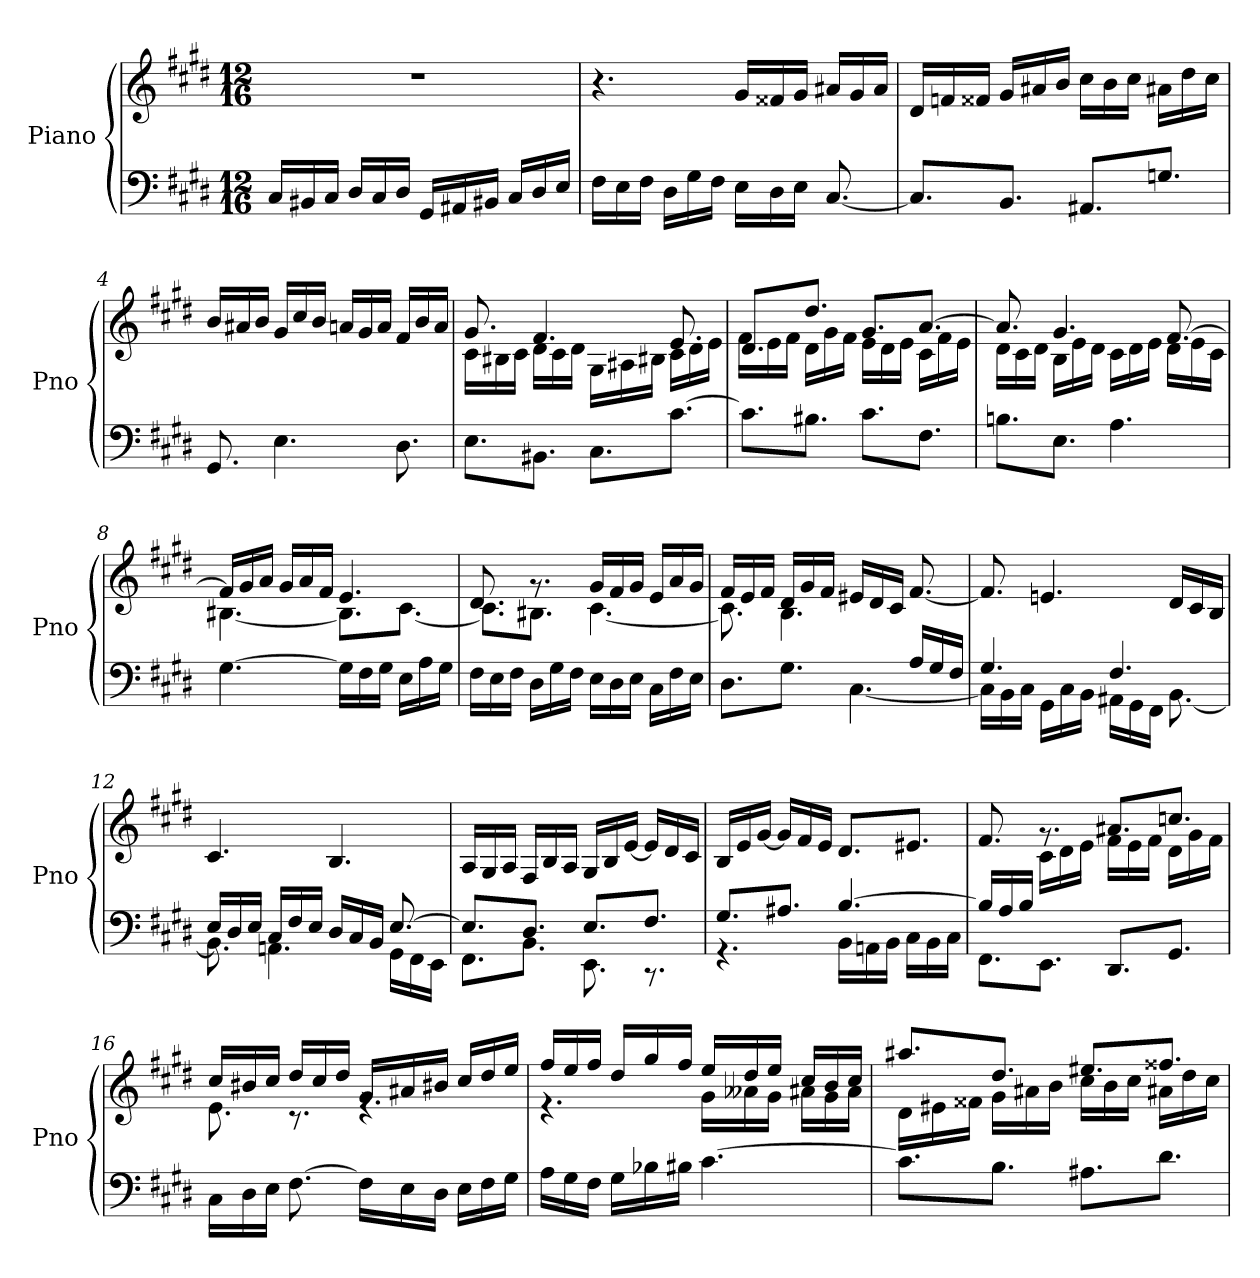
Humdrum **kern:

**kern	**kern
*part1	*part1
*staff2	*staff1
*I"Piano	*
*I'Pno	*
*clefF4	*clefG2
*k[f#c#g#d#]	*k[f#c#g#d#]
*M12/16	*M12/16
=1	=1
16C#/LL	2.r
16BB#X/	.
16C#/JJ	.
16D#/LL	.
16C#/	.
16D#/JJ	.
16GG#/LL	.
16AA#X/	.
16BB#X/JJ	.
16C#/LL	.
16D#/	.
16E/JJ	.
=2	=2
16F#\LL	4.r
16E\	.
16F#\JJ	.
16D#\LL	.
16G#\	.
16F#\JJ	.
16E\LL	16g#/LL
16D#\	16f##X/
16E\JJ	16g#/JJ
[8.C#/	16a#X/LL
.	16g#/
.	16a#/JJ
=3	=3
8.C#/L]	16d#/LL
.	16fni/
.	16f##X/JJ
8.BB/J	16g#/LL
.	16a#X/
.	16b/JJ
8.AA#X/L	16cc#\LL
.	16b\
.	16cc#\JJ
8.Gni/J	16a#X\LL
.	16dd#\
.	16cc#\JJ
!!LO:LB:g=z
=4	=4
8.GG#/	16b/LL
.	16a#X/
.	16b/JJ
4.E\	16g#/LL
.	16cc#/
.	16b/JJ
.	16an/LL
.	16g#/
.	16a/JJ
8.D#\	16f#/LL
.	16b/
.	16a/JJ
=5	=5
*	*^
8.E\L	8.g#/	16c#\LL
.	.	16B#X\
.	.	16c#\JJ
8.BB#X\J	4.f#/	16d#\LL
.	.	16c#\
.	.	16d#\JJ
8.C#\L	.	16G#\LL
.	.	16A#X\
.	.	16B#X\JJ
[8.c#\J	8.e/	16c#\LL
.	.	16d#\
.	.	16e\JJ
=6	=6	=6
8.c#\L]	8.d#/L	16f#\LL
.	.	16e\
.	.	16f#\JJ
8.B#X\J	8.dd#/J	16d#\LL
.	.	16g#\
.	.	16f#\JJ
8.c#\L	8.g#/L	16e\LL
.	.	16d#\
.	.	16e\JJ
8.F#\J	[8.a/J	16c#\LL
.	.	16f#\
.	.	16e\JJ
!!LO:LB:g=z	!!
=7	=7	=7
8.Bn\L	8.a/]	16d#\LL
.	.	16c#\
.	.	16d#\JJ
8.E\J	4.g#/	16B\LL
.	.	16e\
.	.	16d#\JJ
4.A\	.	16c#\LL
.	.	16d#\
.	.	16e\JJ
.	[8.f#/	16d#\LL
.	.	16e\
.	.	16c#\JJ
=8	=8	=8
[4.G#\	16f#/LL]	[4.B#X\
.	16g#/	.
.	16a/JJ	.
.	16g#/LL	.
.	16a/	.
.	16f#/JJ	.
16G#\LL]	4.e/	8.B#\L]
16F#\	.	.
16G#\JJ	.	.
16E\LL	.	[8.c#\J
16A\	.	.
16G#\JJ	.	.
=9	=9	=9
16F#\LL	8.d#/	8.c#\L]
16E\	.	.
16F#\JJ	.	.
16D#\LL	8.rg	8.B#X\J
16G#\	.	.
16F#\JJ	.	.
16E\LL	16g#/LL	[4.c#\
16D#\	16f#/	.
16E\JJ	16g#/JJ	.
16C#\LL	16e/LL	.
16F#\	16a/	.
16E\JJ	16g#/JJ	.
!!LO:LB:g=z	!!
=10	=10	=10
*^	*	*
2ryy	8.D#\L	16f#/LL	8.c#\]
.	.	16e/	.
.	.	16f#/JJ	.
.	8.G#\J	16d#/LL	4.B\
.	.	16g#/	.
.	.	16f#/JJ	.
.	[4.C#\	16e#X/LL	.
.	.	16d#/	.
16ryy	.	16c#/JJ	.
16A/LL	.	[8.f#/	8.ryy
16G#/	.	.	.
16F#/JJ	.	.	.
*	*	*v	*v
=11	=11	=11
16C#\LL]	4.G#/	8.f#/]
16BB\	.	.
16C#\JJ	.	.
16GG#\LL	.	4.en/
16C#\	.	.
16BB\JJ	.	.
4.F#/	16AA#X\LL	.
.	16GG#\	.
.	16FF#\JJ	.
.	[8.BB\	16d#/LL
.	.	16c#/
.	.	16B/JJ
=12	=12	=12
16E/LL	8.BB\]	4.c#/
16D#/	.	.
16E/JJ	.	.
16C#/LL	4.AAn\	.
16F#/	.	.
16E/JJ	.	.
16D#/LL	.	4.B/
16C#/	.	.
16BB/JJ	.	.
[8.E/	16GG#\LL	.
.	16FF#\	.
.	16EE\JJ	.
!!LO:LB:g=z
=13	=13	=13
8.E/L]	8.FF#\L	16A/LL
.	.	16G#/
.	.	16A/JJ
8.D#/J	8.BB\J	16F#/LL
.	.	16B/
.	.	16A/JJ
8.E/L	8.EE\	16G#/LL
.	.	16B/
.	.	[16e/JJ
8.F#/J	8.r	16e/LL]
.	.	16d#/
.	.	16c#/JJ
=14	=14	=14
8.G#/L	4.r	16B/LL
.	.	16e/
.	.	[16g#/JJ
8.A#X/J	.	16g#/LL]
.	.	16f#/
.	.	16e/JJ
[4.B/	16BB\LL	8.d#/L
.	16AAn\	.
.	16BB\JJ	.
.	16C#\LL	8.e#X/J
.	16BB\	.
.	16C#\JJ	.
=15	=15	=15
*	*^	*^
*	*	*	*	*^
*	*	*	*	*	*^
4.ryy	16B/LL]	8.FF#\L	8.f#/	4.ryy	8.ryy	4.ryy
.	16A/	.	.	.	.	.
.	16B/JJ	.	.	.	.	.
.	8.ryy	8.EE\J	8.rg	.	16c#\LL	.
.	.	.	.	.	16d#\	.
.	.	.	.	.	16e\JJ	.
4.ryy	8.DD#/L	4.ryy	8.a#X/L	16f#\LL	4.ryy	4.ryy
.	.	.	.	16e\	.	.
.	.	.	.	16f#\JJ	.	.
.	8.GG#/J	.	8.ccni/J	16d#\LL	.	.
.	.	.	.	16g#\	.	.
.	.	.	.	16f#\JJ	.	.
*v	*v	*v	*	*	*	*
*	*	*v	*v	*v
!!LO:PB:g=z
=16	=16	=16
16C#\LL	16cc#/LL	8.e\
16D#\	16b#X/	.
16E\JJ	16cc#/JJ	.
[8.F#\	16dd#/LL	8.r
.	16cc#/	.
.	16dd#/JJ	.
16F#\LL]	16g#/LL	4.re
16E\	16a#X/	.
16D#\JJ	16b#X/JJ	.
16E\LL	16cc#/LL	.
16F#\	16dd#/	.
16G#\JJ	16ee/JJ	.
=17	=17	=17
16A\LL	16ff#/LL	4.r
16G#\	16ee/	.
16F#\JJ	16ff#/JJ	.
16G#\LL	16dd#/LL	.
16B-Xi\	16gg#/	.
16B#X\JJ	16ff#/JJ	.
[4.c#\	16ee/LL	16g#\LL
.	16dd#/	16a--Xi\
.	16ee/JJ	16g#\JJ
.	16cc#/LL	16a#X\LL
.	16b/	16g#\
.	16cc#/JJ	16a#\JJ
=18	=18	=18
8.c#\L]	8.aa#X/L	16d#\LL
.	.	16e#X\
.	.	16f##X\JJ
8.B\J	8.dd#/J	16g#\LL
.	.	16a#X\
.	.	16b\JJ
8.A#X\L	8.ee#X/L	16cc#\LL
.	.	16b\
.	.	16cc#\JJ
8.d#\J	8.ff##X/J	16a#X\LL
.	.	16dd#\
.	.	16cc#\JJ
*	*v	*v
=	=
*-	*-
